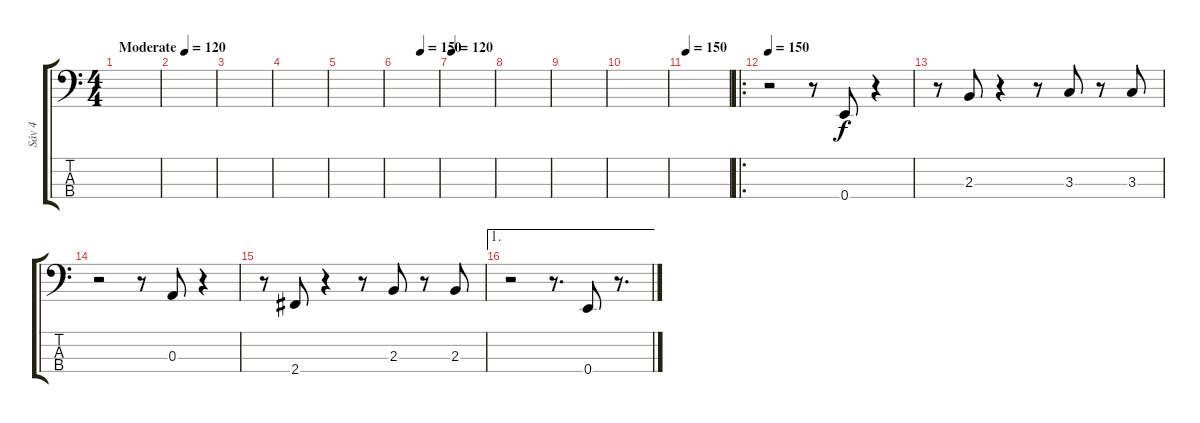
\track ("Sáv 4" "Sáv 4") {instrument electricbassfinger}
\staff {score tabs}
\tuning (G2 D2 A1 E1) {hide}
\ts (4 4)
\tempo (120 "Moderate")
\clef f4
\ks c
|
|
|
|
|
\tempo (150 0.5833333333333334)
|
\tempo 120
|
|
|
|
\tempo 150
|
\ro
\tempo 150
r.2 r.8 0.4.8 r.4 |
r.8 2.3.8 r.4 r.8 3.3.8 r.8 3.3.8 |
r.2 r.8 0.3.8 r.4 |
r.8 2.4.8 r.4 r.8 2.3.8 r.8 2.3.8 |
\ae 1
r.2 r.8{d} 0.4.8 r.8{d}
